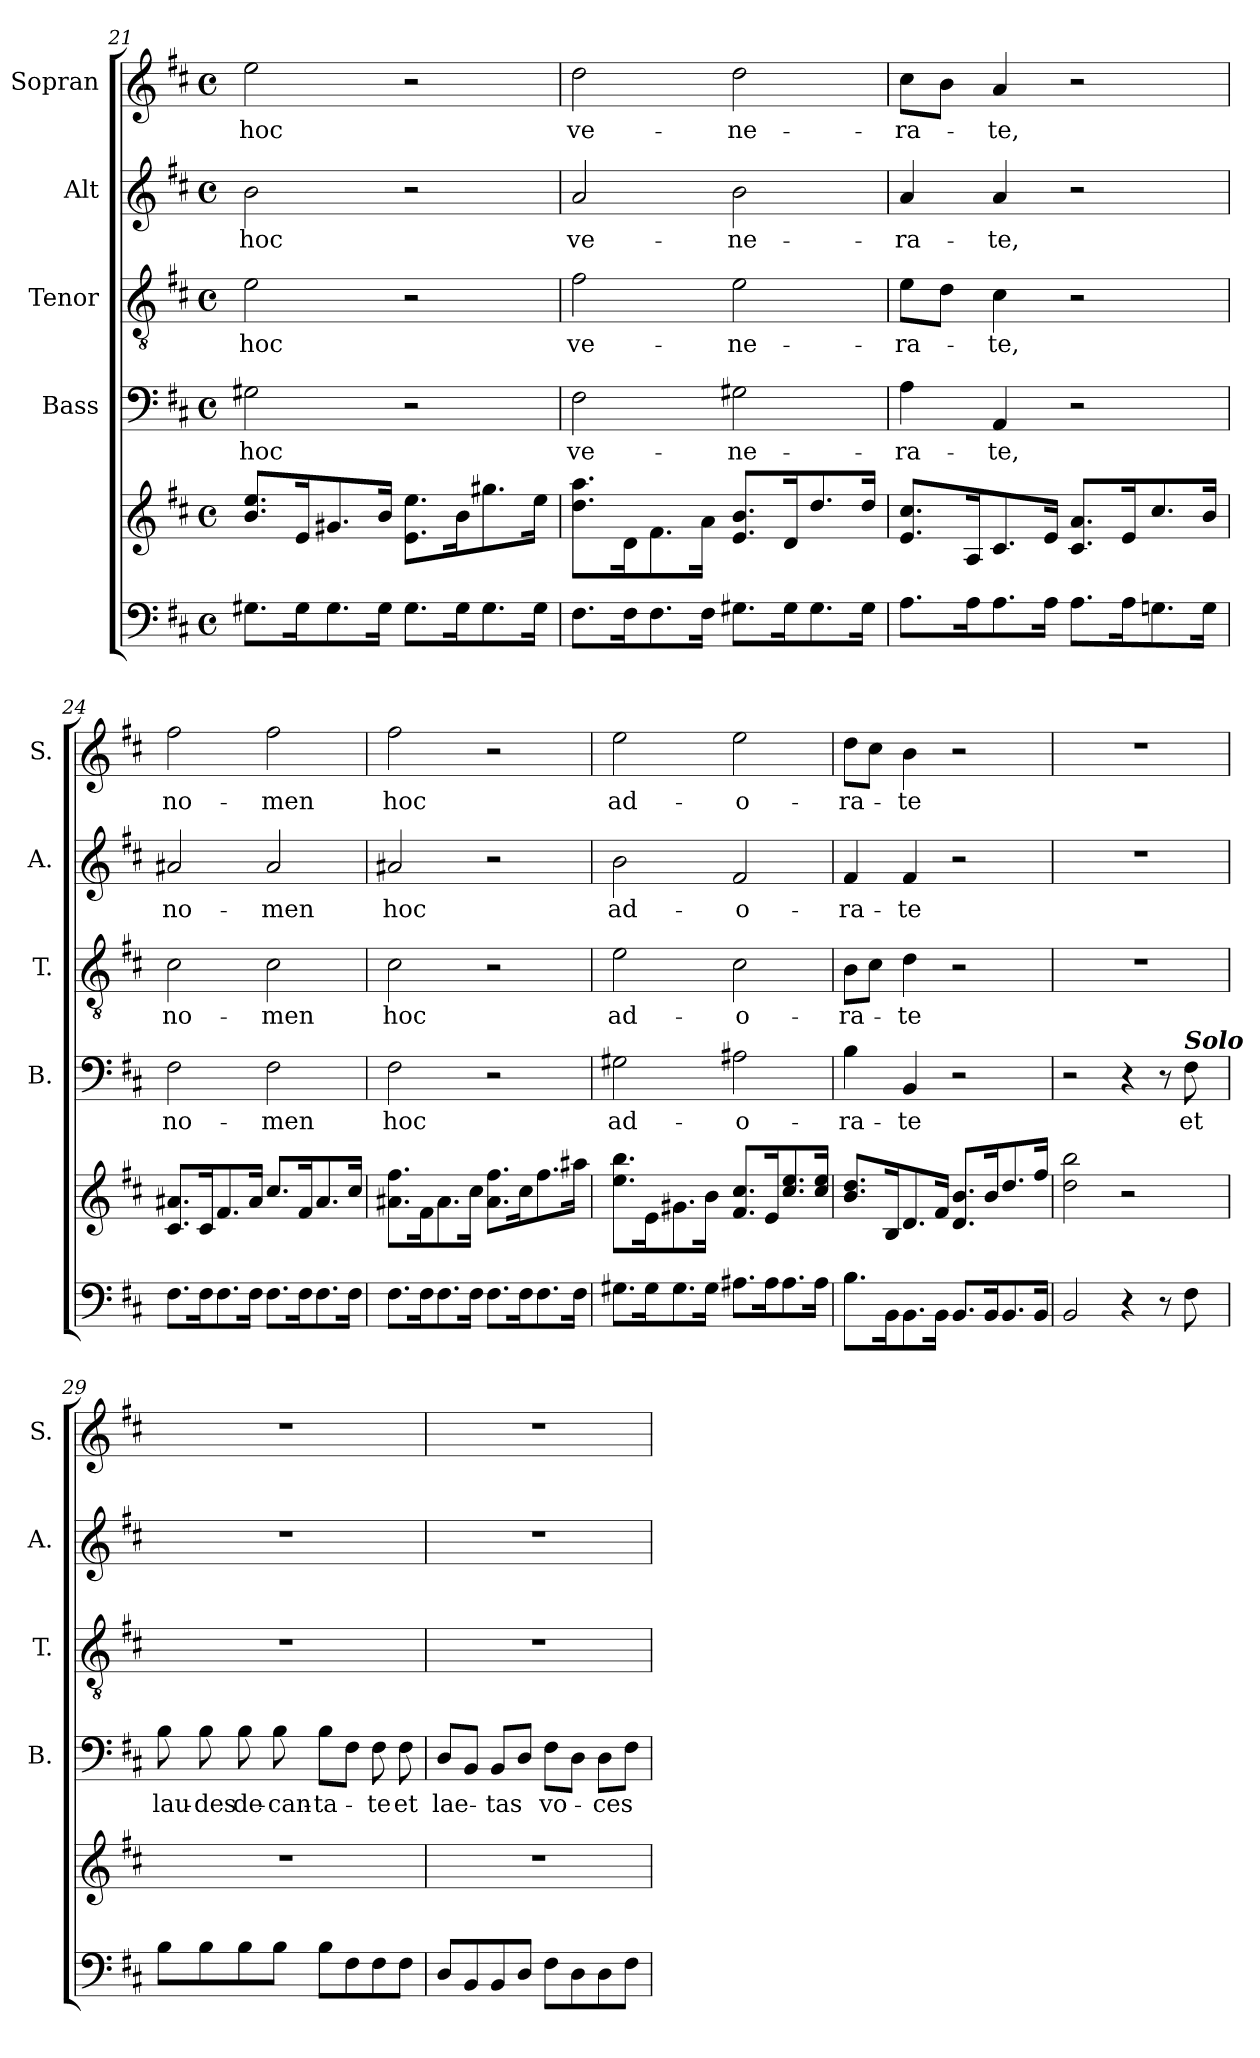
**kern	**kern	**kern	**text	**kern	**text	**kern	**text	**kern	**text
*part5	*part5	*part4	*part4	*part3	*part3	*part2	*part2	*part1	*part1
*staff6	*staff5	*staff4	*staff4	*staff3	*staff3	*staff2	*staff2	*staff1	*staff1
*	*	*I"Bass	*	*I"Tenor	*	*I"Alt	*	*I"Sopran	*
*	*	*I'B.	*	*I'T.	*	*I'A.	*	*I'S.	*
!!LO:PB:g=z
*clefF4	*clefG2	*clefF4	*	*clefGv2	*	*clefG2	*	*clefG2	*
*k[f#c#]	*k[f#c#]	*k[f#c#]	*	*k[f#c#]	*	*k[f#c#]	*	*k[f#c#]	*
*D:	*D:	*D:	*	*D:	*	*D:	*	*D:	*
*M4/4	*M4/4	*M4/4	*	*M4/4	*	*M4/4	*	*M4/4	*
*met(c)	*met(c)	*met(c)	*	*met(c)	*	*met(c)	*	*met(c)	*
=21	=21	=21	=21	=21	=21	=21	=21	=21	=21
!	!	!	!LO:LY:b	!	!LO:LY:b	!	!LO:LY:b	!	!LO:LY:b
8.G#X\L	8.b/ 8.ee/L	2G#X\	hoc	2e\	hoc	2b\	hoc	2ee\	hoc
16G#\k	16e/k	.	.	.	.	.	.	.	.
8.G#\	8.g#X/	.	.	.	.	.	.	.	.
16G#\Jk	16b/Jk	.	.	.	.	.	.	.	.
8.G#\L	8.e\ 8.ee\L	2r	.	2r	.	2r	.	2r	.
16G#\k	16b\k	.	.	.	.	.	.	.	.
8.G#\	8.gg#X\	.	.	.	.	.	.	.	.
16G#\Jk	16ee\Jk	.	.	.	.	.	.	.	.
=22	=22	=22	=22	=22	=22	=22	=22	=22	=22
!	!	!	!LO:LY:b	!	!LO:LY:b	!	!LO:LY:b	!	!LO:LY:b
8.F#\L	8.dd\ 8.aa\L	2F#\	ve-	2f#\	ve-	2a/	ve-	2dd\	ve-
16F#\k	16d\k	.	.	.	.	.	.	.	.
8.F#\	8.f#\	.	.	.	.	.	.	.	.
16F#\Jk	16a\Jk	.	.	.	.	.	.	.	.
!	!	!	!LO:LY:b	!	!LO:LY:b	!	!LO:LY:b	!	!LO:LY:b
8.G#X\L	8.e/ 8.b/L	2G#X\	-ne-	2e\	-ne-	2b\	-ne-	2dd\	-ne-
16G#\k	16d/k	.	.	.	.	.	.	.	.
8.G#\	8.dd/	.	.	.	.	.	.	.	.
16G#\Jk	16dd/Jk	.	.	.	.	.	.	.	.
=23	=23	=23	=23	=23	=23	=23	=23	=23	=23
!	!	!	!LO:LY:b	!	!LO:LY:b	!	!LO:LY:b	!	!LO:LY:b
8.A\L	8.e/ 8.cc#/L	4A\	-ra-	8e\L	-ra-	4a/	-ra-	8cc#\L	-ra-
.	.	.	.	8d\J	.	.	.	8b\J	.
16A\k	16A/k	.	.	.	.	.	.	.	.
!	!	!	!LO:LY:b	!	!LO:LY:b	!	!LO:LY:b	!	!LO:LY:b
8.A\	8.c#/	4AA/	-te,	4c#\	-te,	4a/	-te,	4a/	-te,
16A\Jk	16e/Jk	.	.	.	.	.	.	.	.
8.A\L	8.c#/ 8.a/L	2r	.	2r	.	2r	.	2r	.
16A\k	16e/k	.	.	.	.	.	.	.	.
8.Gn\	8.cc#/	.	.	.	.	.	.	.	.
16G\Jk	16b/Jk	.	.	.	.	.	.	.	.
=24	=24	=24	=24	=24	=24	=24	=24	=24	=24
!	!	!	!LO:LY:b	!	!LO:LY:b	!	!LO:LY:b	!	!LO:LY:b
8.F#\L	8.c#/ 8.a#X/L	2F#\	no-	2c#\	no-	2a#X/	no-	2ff#\	no-
16F#\k	16c#/k	.	.	.	.	.	.	.	.
8.F#\	8.f#/	.	.	.	.	.	.	.	.
16F#\Jk	16a#/Jk	.	.	.	.	.	.	.	.
!	!	!	!LO:LY:b	!	!LO:LY:b	!	!LO:LY:b	!	!LO:LY:b
8.F#\L	8.cc#/L	2F#\	-men	2c#\	-men	2a#/	-men	2ff#\	-men
16F#\k	16f#/k	.	.	.	.	.	.	.	.
8.F#\	8.a#/	.	.	.	.	.	.	.	.
16F#\Jk	16cc#/Jk	.	.	.	.	.	.	.	.
!!LO:LB:g=z
=25	=25	=25	=25	=25	=25	=25	=25	=25	=25
!	!	!	!LO:LY:b	!	!LO:LY:b	!	!LO:LY:b	!	!LO:LY:b
8.F#\L	8.a#X\ 8.ff#\L	2F#\	hoc	2c#\	hoc	2a#X/	hoc	2ff#\	hoc
16F#\k	16f#\k	.	.	.	.	.	.	.	.
8.F#\	8.a#\	.	.	.	.	.	.	.	.
16F#\Jk	16cc#\Jk	.	.	.	.	.	.	.	.
8.F#\L	8.a#\ 8.ff#\L	2r	.	2r	.	2r	.	2r	.
16F#\k	16cc#\k	.	.	.	.	.	.	.	.
8.F#\	8.ff#\	.	.	.	.	.	.	.	.
16F#\Jk	16aa#X\Jk	.	.	.	.	.	.	.	.
=26	=26	=26	=26	=26	=26	=26	=26	=26	=26
!	!	!	!LO:LY:b	!	!LO:LY:b	!	!LO:LY:b	!	!LO:LY:b
8.G#X\L	8.ee\ 8.bb\L	2G#X\	ad-	2e\	ad-	2b\	ad-	2ee\	ad-
16G#\k	16e\k	.	.	.	.	.	.	.	.
8.G#\	8.g#X\	.	.	.	.	.	.	.	.
16G#\Jk	16b\Jk	.	.	.	.	.	.	.	.
!	!	!	!LO:LY:b	!	!LO:LY:b	!	!LO:LY:b	!	!LO:LY:b
8.A#X\L	8.f#/ 8.cc#/L	2A#X\	-o-	2c#\	-o-	2f#/	-o-	2ee\	-o-
16A#\k	16e/k	.	.	.	.	.	.	.	.
8.A#\	8.cc#/ 8.ee/	.	.	.	.	.	.	.	.
16A#\Jk	16cc#/ 16ee/Jk	.	.	.	.	.	.	.	.
=27	=27	=27	=27	=27	=27	=27	=27	=27	=27
!	!	!	!LO:LY:b	!	!LO:LY:b	!	!LO:LY:b	!	!LO:LY:b
8.B\L	8.b/ 8.dd/L	4B\	-ra-	8B\L	-ra-	4f#/	-ra-	8dd\L	-ra-
.	.	.	.	8c#\J	.	.	.	8cc#\J	.
16BB\k	16B/k	.	.	.	.	.	.	.	.
!	!	!	!LO:LY:b	!	!LO:LY:b	!	!LO:LY:b	!	!LO:LY:b
8.BB\	8.d/	4BB/	-te	4d\	-te	4f#/	-te	4b\	-te
16BB\Jk	16f#/Jk	.	.	.	.	.	.	.	.
8.BB/L	8.d/ 8.b/L	2r	.	2r	.	2r	.	2r	.
16BB/k	16b/k	.	.	.	.	.	.	.	.
8.BB/	8.dd/	.	.	.	.	.	.	.	.
16BB/Jk	16ff#/Jk	.	.	.	.	.	.	.	.
=28	=28	=28	=28	=28	=28	=28	=28	=28	=28
2BB/	2dd\ 2bb\	2r	.	1r	.	1r	.	1r	.
4r	2r	4r	.	.	.	.	.	.	.
8r	.	8r	.	.	.	.	.	.	.
!	!	!LO:TX:a:Bi:t=Solo	!	!	!	!	!	!	!
!	!	!	!LO:LY:b	!	!	!	!	!	!
8F#\	.	8F#\	et	.	.	.	.	.	.
!!LO:PB:g=z
=29	=29	=29	=29	=29	=29	=29	=29	=29	=29
!	!	!	!LO:LY:b	!	!	!	!	!	!
8B\L	1r	8B\	lau-	1r	.	1r	.	1r	.
!	!	!	!LO:LY:b	!	!	!	!	!	!
8B\	.	8B\	-des	.	.	.	.	.	.
!	!	!	!LO:LY:b	!	!	!	!	!	!
8B\	.	8B\	de-	.	.	.	.	.	.
!	!	!	!LO:LY:b	!	!	!	!	!	!
8B\J	.	8B\	-can-	.	.	.	.	.	.
!	!	!	!LO:LY:b	!	!	!	!	!	!
8B\L	.	8B\L	-ta-	.	.	.	.	.	.
8F#\	.	8F#\J	.	.	.	.	.	.	.
!	!	!	!LO:LY:b	!	!	!	!	!	!
8F#\	.	8F#\	-te	.	.	.	.	.	.
!	!	!	!LO:LY:b	!	!	!	!	!	!
8F#\J	.	8F#\	et	.	.	.	.	.	.
=30	=30	=30	=30	=30	=30	=30	=30	=30	=30
!	!	!	!LO:LY:b	!	!	!	!	!	!
8D/L	1r	8D/L	lae-	1r	.	1r	.	1r	.
8BB/	.	8BB/J	.	.	.	.	.	.	.
!	!	!	!LO:LY:b	!	!	!	!	!	!
8BB/	.	8BB/L	-tas	.	.	.	.	.	.
8D/J	.	8D/J	.	.	.	.	.	.	.
!	!	!	!LO:LY:b	!	!	!	!	!	!
8F#\L	.	8F#\L	vo-	.	.	.	.	.	.
8D\	.	8D\J	.	.	.	.	.	.	.
!	!	!	!LO:LY:b	!	!	!	!	!	!
8D\	.	8D\L	-ces	.	.	.	.	.	.
8F#\J	.	8F#\J	.	.	.	.	.	.	.
=	=	=	=	=	=	=	=	=	=
*-	*-	*-	*-	*-	*-	*-	*-	*-	*-
